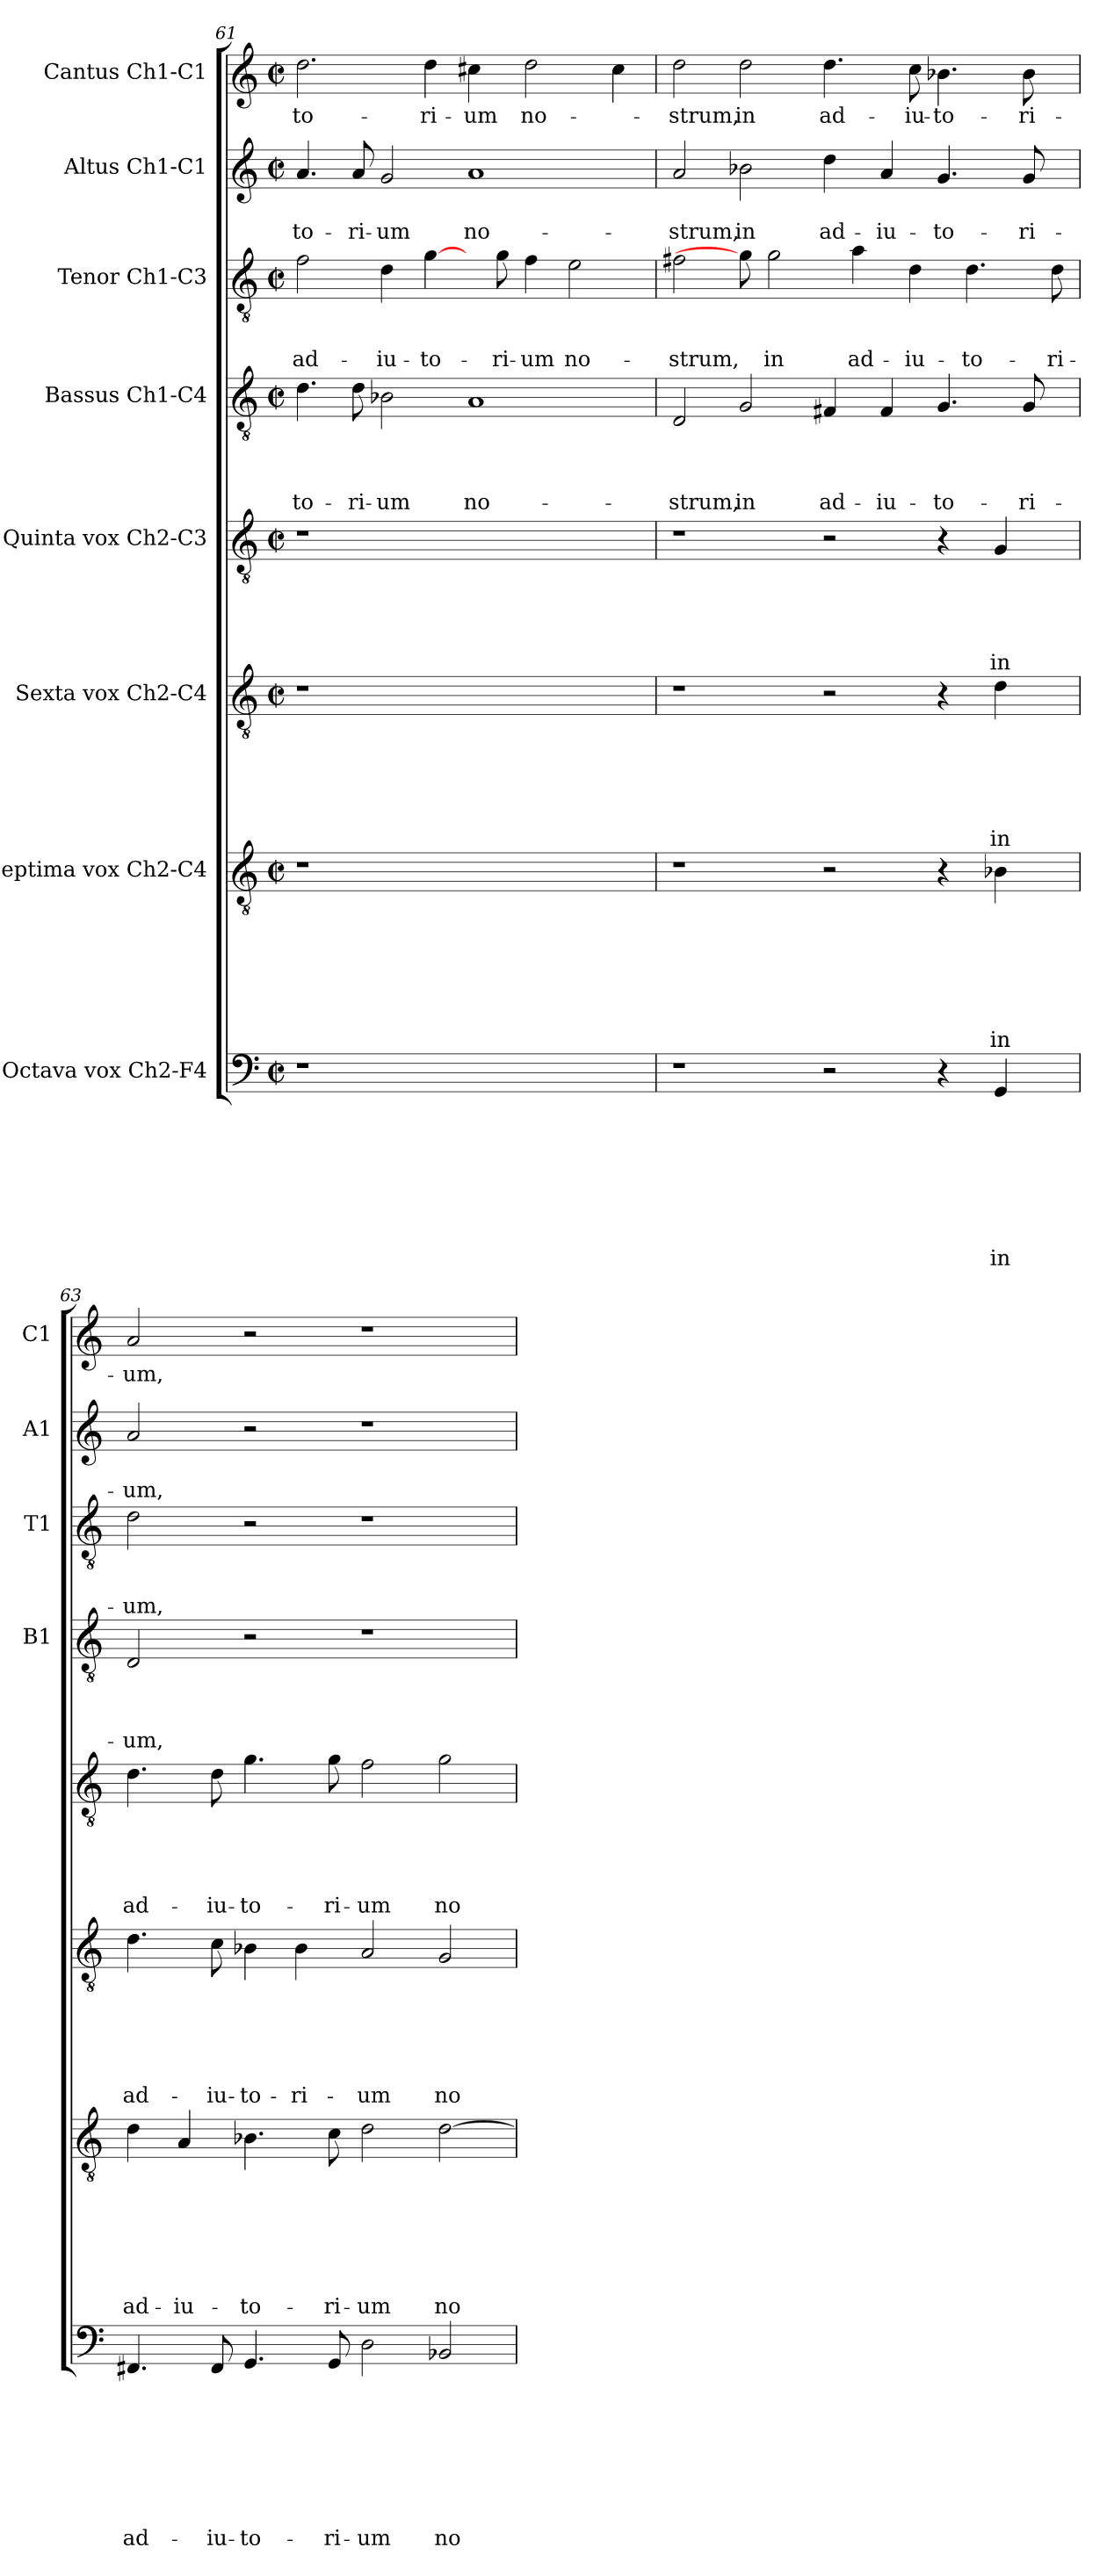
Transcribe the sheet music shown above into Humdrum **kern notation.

**kern	**text	**text	**text	**text	**text	**text	**text	**text	**kern	**text	**text	**text	**text	**text	**text	**text	**kern	**text	**text	**text	**text	**text	**text	**kern	**text	**text	**text	**text	**text	**kern	**text	**text	**text	**text	**kern	**text	**text	**text	**kern	**text	**text	**kern	**text
*part8	*part8	*part8	*part8	*part8	*part8	*part8	*part8	*part8	*part7	*part7	*part7	*part7	*part7	*part7	*part7	*part7	*part6	*part6	*part6	*part6	*part6	*part6	*part6	*part5	*part5	*part5	*part5	*part5	*part5	*part4	*part4	*part4	*part4	*part4	*part3	*part3	*part3	*part3	*part2	*part2	*part2	*part1	*part1
*staff8	*staff8	*staff8	*staff8	*staff8	*staff8	*staff8	*staff8	*staff8	*staff7	*staff7	*staff7	*staff7	*staff7	*staff7	*staff7	*staff7	*staff6	*staff6	*staff6	*staff6	*staff6	*staff6	*staff6	*staff5	*staff5	*staff5	*staff5	*staff5	*staff5	*staff4	*staff4	*staff4	*staff4	*staff4	*staff3	*staff3	*staff3	*staff3	*staff2	*staff2	*staff2	*staff1	*staff1
*I"Octava vox Ch2-F4	*	*	*	*	*	*	*	*	*I"Septima vox Ch2-C4	*	*	*	*	*	*	*	*I"Sexta vox Ch2-C4	*	*	*	*	*	*	*I"Quinta vox Ch2-C3	*	*	*	*	*	*I"Bassus Ch1-C4	*	*	*	*	*I"Tenor Ch1-C3	*	*	*	*I"Altus Ch1-C1	*	*	*I"Cantus Ch1-C1	*
*	*	*	*	*	*	*	*	*	*	*	*	*	*	*	*	*	*	*	*	*	*	*	*	*	*	*	*	*	*	*I'B1	*	*	*	*	*I'T1	*	*	*	*I'A1	*	*	*I'C1	*
*clefF4	*	*	*	*	*	*	*	*	*clefGv2	*	*	*	*	*	*	*	*clefGv2	*	*	*	*	*	*	*clefGv2	*	*	*	*	*	*clefGv2	*	*	*	*	*clefGv2	*	*	*	*clefG2	*	*	*clefG2	*
*k[]	*	*	*	*	*	*	*	*	*k[]	*	*	*	*	*	*	*	*k[]	*	*	*	*	*	*	*k[]	*	*	*	*	*	*k[]	*	*	*	*	*k[]	*	*	*	*k[]	*	*	*k[]	*
*C:	*	*	*	*	*	*	*	*	*C:	*	*	*	*	*	*	*	*C:	*	*	*	*	*	*	*C:	*	*	*	*	*	*C:	*	*	*	*	*C:	*	*	*	*C:	*	*	*C:	*
*M2/2	*	*	*	*	*	*	*	*	*M2/2	*	*	*	*	*	*	*	*M2/2	*	*	*	*	*	*	*M2/2	*	*	*	*	*	*M2/2	*	*	*	*	*M2/2	*	*	*	*M2/2	*	*	*M2/2	*
*met(c|)	*	*	*	*	*	*	*	*	*met(c|)	*	*	*	*	*	*	*	*met(c|)	*	*	*	*	*	*	*met(c|)	*	*	*	*	*	*met(c|)	*	*	*	*	*met(c|)	*	*	*	*met(c|)	*	*	*met(c|)	*
=61	=61	=61	=61	=61	=61	=61	=61	=61	=61	=61	=61	=61	=61	=61	=61	=61	=61	=61	=61	=61	=61	=61	=61	=61	=61	=61	=61	=61	=61	=61	=61	=61	=61	=61	=61	=61	=61	=61	=61	=61	=61	=61	=61
!	!	!	!	!	!	!	!	!	!	!	!	!	!	!	!	!	!	!	!	!	!	!	!	!	!	!	!	!	!	!	!	!	!	!LO:LY:b	!	!	!	!LO:LY:b	!	!	!LO:LY:b	!	!LO:LY:b
1r	.	.	.	.	.	.	.	.	1r	.	.	.	.	.	.	.	1r	.	.	.	.	.	.	1r	.	.	.	.	.	4.d\	.	.	.	-to-	2f\	.	.	ad-	4.a/	.	-to-	2.dd\	-to-
!	!	!	!	!	!	!	!	!	!	!	!	!	!	!	!	!	!	!	!	!	!	!	!	!	!	!	!	!	!	!	!	!	!	!LO:LY:b	!	!	!	!	!	!	!LO:LY:b	!	!
.	.	.	.	.	.	.	.	.	.	.	.	.	.	.	.	.	.	.	.	.	.	.	.	.	.	.	.	.	.	8d\	.	.	.	-ri-	.	.	.	.	8a/	.	-ri-	.	.
!	!	!	!	!	!	!	!	!	!	!	!	!	!	!	!	!	!	!	!	!	!	!	!	!	!	!	!	!	!	!	!	!	!	!LO:LY:b	!	!	!	!LO:LY:b	!	!	!LO:LY:b	!	!
.	.	.	.	.	.	.	.	.	.	.	.	.	.	.	.	.	.	.	.	.	.	.	.	.	.	.	.	.	.	2B-X\	.	.	.	-um	4d\	.	.	-iu-	2g/	.	-um	.	.
!	!	!	!	!	!	!	!	!	!	!	!	!	!	!	!	!	!	!	!	!	!	!	!	!	!	!	!	!	!	!	!	!	!	!	!	!	!	!LO:LY:b	!	!	!	!	!LO:LY:b
.	.	.	.	.	.	.	.	.	.	.	.	.	.	.	.	.	.	.	.	.	.	.	.	.	.	.	.	.	.	.	.	.	.	.	[4g\	.	.	-to-	.	.	.	4dd\	-ri-
!	!	!	!	!	!	!	!	!	!	!	!	!	!	!	!	!	!	!	!	!	!	!	!	!	!	!	!	!	!	!	!	!	!	!LO:LY:b	!	!	!	!	!	!	!LO:LY:b	!	!LO:LY:b
1ryy	.	.	.	.	.	.	.	.	1ryy	.	.	.	.	.	.	.	1ryy	.	.	.	.	.	.	1ryy	.	.	.	.	.	1A	.	.	.	no-	8ryy	.	.	.	1a	.	no-	4cc#X\	-um
!	!	!	!	!	!	!	!	!	!	!	!	!	!	!	!	!	!	!	!	!	!	!	!	!	!	!	!	!	!	!	!	!	!	!	!	!	!	!LO:LY:b	!	!	!	!	!
.	.	.	.	.	.	.	.	.	.	.	.	.	.	.	.	.	.	.	.	.	.	.	.	.	.	.	.	.	.	.	.	.	.	.	8g\	.	.	-ri-	.	.	.	.	.
!	!	!	!	!	!	!	!	!	!	!	!	!	!	!	!	!	!	!	!	!	!	!	!	!	!	!	!	!	!	!	!	!	!	!	!	!	!	!LO:LY:b	!	!	!	!	!LO:LY:b
.	.	.	.	.	.	.	.	.	.	.	.	.	.	.	.	.	.	.	.	.	.	.	.	.	.	.	.	.	.	.	.	.	.	.	4f\	.	.	-um	.	.	.	2dd\	no-
!	!	!	!	!	!	!	!	!	!	!	!	!	!	!	!	!	!	!	!	!	!	!	!	!	!	!	!	!	!	!	!	!	!	!	!	!	!	!LO:LY:b	!	!	!	!	!
.	.	.	.	.	.	.	.	.	.	.	.	.	.	.	.	.	.	.	.	.	.	.	.	.	.	.	.	.	.	.	.	.	.	.	2e\	.	.	no-	.	.	.	.	.
.	.	.	.	.	.	.	.	.	.	.	.	.	.	.	.	.	.	.	.	.	.	.	.	.	.	.	.	.	.	.	.	.	.	.	.	.	.	.	.	.	.	4cc#\	.
=62	=62	=62	=62	=62	=62	=62	=62	=62	=62	=62	=62	=62	=62	=62	=62	=62	=62	=62	=62	=62	=62	=62	=62	=62	=62	=62	=62	=62	=62	=62	=62	=62	=62	=62	=62	=62	=62	=62	=62	=62	=62	=62	=62
!	!	!	!	!	!	!	!	!	!	!	!	!	!	!	!	!	!	!	!	!	!	!	!	!	!	!	!	!	!	!	!	!	!	!LO:LY:b	!	!	!	!LO:LY:b	!	!	!LO:LY:b	!	!LO:LY:b
1r	.	.	.	.	.	.	.	.	1r	.	.	.	.	.	.	.	1r	.	.	.	.	.	.	1r	.	.	.	.	.	2D/	.	.	.	-strum,	2f#X\	.	.	-strum,	2a/	.	-strum,	2dd\	-strum,
!	!	!	!	!	!	!	!	!	!	!	!	!	!	!	!	!	!	!	!	!	!	!	!	!	!	!	!	!	!	!	!	!	!	!LO:LY:b	!	!	!	!	!	!	!LO:LY:b	!	!LO:LY:b
.	.	.	.	.	.	.	.	.	.	.	.	.	.	.	.	.	.	.	.	.	.	.	.	.	.	.	.	.	.	2G/	.	.	.	in	8g\]	.	.	.	2b-X\	.	in	2dd\	in
!	!	!	!	!	!	!	!	!	!	!	!	!	!	!	!	!	!	!	!	!	!	!	!	!	!	!	!	!	!	!	!	!	!	!	!	!	!	!LO:LY:b	!	!	!	!	!
.	.	.	.	.	.	.	.	.	.	.	.	.	.	.	.	.	.	.	.	.	.	.	.	.	.	.	.	.	.	.	.	.	.	.	2g\	.	.	in	.	.	.	.	.
!	!	!	!	!	!	!	!	!	!	!	!	!	!	!	!	!	!	!	!	!	!	!	!	!	!	!	!	!	!	!	!	!	!	!LO:LY:b	!	!	!	!	!	!	!LO:LY:b	!	!LO:LY:b
2r	.	.	.	.	.	.	.	.	2r	.	.	.	.	.	.	.	2r	.	.	.	.	.	.	2r	.	.	.	.	.	4F#X/	.	.	.	ad-	.	.	.	.	4dd\	.	ad-	4.dd\	ad-
!	!	!	!	!	!	!	!	!	!	!	!	!	!	!	!	!	!	!	!	!	!	!	!	!	!	!	!	!	!	!	!	!	!	!	!	!	!	!LO:LY:b	!	!	!	!	!
.	.	.	.	.	.	.	.	.	.	.	.	.	.	.	.	.	.	.	.	.	.	.	.	.	.	.	.	.	.	.	.	.	.	.	4a\	.	.	ad-	.	.	.	.	.
!	!	!	!	!	!	!	!	!	!	!	!	!	!	!	!	!	!	!	!	!	!	!	!	!	!	!	!	!	!	!	!	!	!	!LO:LY:b	!	!	!	!	!	!	!LO:LY:b	!	!
.	.	.	.	.	.	.	.	.	.	.	.	.	.	.	.	.	.	.	.	.	.	.	.	.	.	.	.	.	.	4F#/	.	.	.	-iu-	.	.	.	.	4a/	.	-iu-	.	.
!	!	!	!	!	!	!	!	!	!	!	!	!	!	!	!	!	!	!	!	!	!	!	!	!	!	!	!	!	!	!	!	!	!	!	!	!	!	!LO:LY:b	!	!	!	!	!LO:LY:b
.	.	.	.	.	.	.	.	.	.	.	.	.	.	.	.	.	.	.	.	.	.	.	.	.	.	.	.	.	.	.	.	.	.	.	4d\	.	.	-iu-	.	.	.	8cc\	-iu-
!	!	!	!	!	!	!	!	!	!	!	!	!	!	!	!	!	!	!	!	!	!	!	!	!	!	!	!	!	!	!	!	!	!	!LO:LY:b	!	!	!	!	!	!	!LO:LY:b	!	!LO:LY:b
4r	.	.	.	.	.	.	.	.	4r	.	.	.	.	.	.	.	4r	.	.	.	.	.	.	4r	.	.	.	.	.	4.G/	.	.	.	-to-	.	.	.	.	4.g/	.	-to-	4.b-X\	-to-
!	!	!	!	!	!	!	!	!	!	!	!	!	!	!	!	!	!	!	!	!	!	!	!	!	!	!	!	!	!	!	!	!	!	!	!	!	!	!LO:LY:b	!	!	!	!	!
.	.	.	.	.	.	.	.	.	.	.	.	.	.	.	.	.	.	.	.	.	.	.	.	.	.	.	.	.	.	.	.	.	.	.	4.d\	.	.	-to-	.	.	.	.	.
!	!	!	!	!	!	!	!	!LO:LY:b	!	!	!	!	!	!	!	!LO:LY:b	!	!	!	!	!	!	!LO:LY:b	!	!	!	!	!	!LO:LY:b	!	!	!	!	!	!	!	!	!	!	!	!	!	!
4GG/	.	.	.	.	.	.	.	in	4B-X\	.	.	.	.	.	.	in	4d\	.	.	.	.	.	in	4G/	.	.	.	.	in	.	.	.	.	.	.	.	.	.	.	.	.	.	.
!	!	!	!	!	!	!	!	!	!	!	!	!	!	!	!	!	!	!	!	!	!	!	!	!	!	!	!	!	!	!	!	!	!	!LO:LY:b	!	!	!	!	!	!	!LO:LY:b	!	!LO:LY:b
.	.	.	.	.	.	.	.	.	.	.	.	.	.	.	.	.	.	.	.	.	.	.	.	.	.	.	.	.	.	8G/	.	.	.	-ri-	.	.	.	.	8g/	.	-ri-	8b-\	-ri-
!	!	!	!	!	!	!	!	!	!	!	!	!	!	!	!	!	!	!	!	!	!	!	!	!	!	!	!	!	!	!	!	!	!	!	!	!	!	!LO:LY:b	!	!	!	!	!
8ryy	.	.	.	.	.	.	.	.	8ryy	.	.	.	.	.	.	.	8ryy	.	.	.	.	.	.	8ryy	.	.	.	.	.	8ryy	.	.	.	.	8d\	.	.	-ri-	8ryy	.	.	8ryy	.
=63	=63	=63	=63	=63	=63	=63	=63	=63	=63	=63	=63	=63	=63	=63	=63	=63	=63	=63	=63	=63	=63	=63	=63	=63	=63	=63	=63	=63	=63	=63	=63	=63	=63	=63	=63	=63	=63	=63	=63	=63	=63	=63	=63
!	!	!	!	!	!	!	!	!LO:LY:b	!	!	!	!	!	!	!	!LO:LY:b	!	!	!	!	!	!	!LO:LY:b	!	!	!	!	!	!LO:LY:b	!	!	!	!	!LO:LY:b	!	!	!	!LO:LY:b	!	!	!LO:LY:b	!	!LO:LY:b
4.FF#X/	.	.	.	.	.	.	.	ad-	4d\	.	.	.	.	.	.	ad-	4.d\	.	.	.	.	.	ad-	4.d\	.	.	.	.	ad-	2D/	.	.	.	-um,	2d\	.	.	-um,	2a/	.	-um,	2a/	-um,
!	!	!	!	!	!	!	!	!	!	!	!	!	!	!	!	!LO:LY:b	!	!	!	!	!	!	!	!	!	!	!	!	!	!	!	!	!	!	!	!	!	!	!	!	!	!	!
.	.	.	.	.	.	.	.	.	4A/	.	.	.	.	.	.	-iu-	.	.	.	.	.	.	.	.	.	.	.	.	.	.	.	.	.	.	.	.	.	.	.	.	.	.	.
!	!	!	!	!	!	!	!	!LO:LY:b	!	!	!	!	!	!	!	!	!	!	!	!	!	!	!LO:LY:b	!	!	!	!	!	!LO:LY:b	!	!	!	!	!	!	!	!	!	!	!	!	!	!
8FF#/	.	.	.	.	.	.	.	-iu-	.	.	.	.	.	.	.	.	8c\	.	.	.	.	.	-iu-	8d\	.	.	.	.	-iu-	.	.	.	.	.	.	.	.	.	.	.	.	.	.
!	!	!	!	!	!	!	!	!LO:LY:b	!	!	!	!	!	!	!	!LO:LY:b	!	!	!	!	!	!	!LO:LY:b	!	!	!	!	!	!LO:LY:b	!	!	!	!	!	!	!	!	!	!	!	!	!	!
4.GG/	.	.	.	.	.	.	.	-to-	4.B-X\	.	.	.	.	.	.	-to-	4B-X\	.	.	.	.	.	-to-	4.g\	.	.	.	.	-to-	2r	.	.	.	.	2r	.	.	.	2r	.	.	2r	.
!	!	!	!	!	!	!	!	!	!	!	!	!	!	!	!	!	!	!	!	!	!	!	!LO:LY:b	!	!	!	!	!	!	!	!	!	!	!	!	!	!	!	!	!	!	!	!
.	.	.	.	.	.	.	.	.	.	.	.	.	.	.	.	.	4B-\	.	.	.	.	.	-ri-	.	.	.	.	.	.	.	.	.	.	.	.	.	.	.	.	.	.	.	.
!	!	!	!	!	!	!	!	!LO:LY:b	!	!	!	!	!	!	!	!LO:LY:b	!	!	!	!	!	!	!	!	!	!	!	!	!LO:LY:b	!	!	!	!	!	!	!	!	!	!	!	!	!	!
8GG/	.	.	.	.	.	.	.	-ri-	8c\	.	.	.	.	.	.	-ri-	.	.	.	.	.	.	.	8g\	.	.	.	.	-ri-	.	.	.	.	.	.	.	.	.	.	.	.	.	.
!	!	!	!	!	!	!	!	!LO:LY:b	!	!	!	!	!	!	!	!LO:LY:b	!	!	!	!	!	!	!LO:LY:b	!	!	!	!	!	!LO:LY:b	!	!	!	!	!	!	!	!	!	!	!	!	!	!
2D\	.	.	.	.	.	.	.	-um	2d\	.	.	.	.	.	.	-um	2A/	.	.	.	.	.	-um	2f\	.	.	.	.	-um	1r	.	.	.	.	1r	.	.	.	1r	.	.	1r	.
!	!	!	!	!	!	!	!	!LO:LY:b	!	!	!	!	!	!	!	!LO:LY:b	!	!	!	!	!	!	!LO:LY:b	!	!	!	!	!	!LO:LY:b	!	!	!	!	!	!	!	!	!	!	!	!	!	!
2BB-X/	.	.	.	.	.	.	.	no-	[2d\	.	.	.	.	.	.	no-	2G/	.	.	.	.	.	no-	2g\	.	.	.	.	no-	.	.	.	.	.	.	.	.	.	.	.	.	.	.
=	=	=	=	=	=	=	=	=	=	=	=	=	=	=	=	=	=	=	=	=	=	=	=	=	=	=	=	=	=	=	=	=	=	=	=	=	=	=	=	=	=	=	=
*-	*-	*-	*-	*-	*-	*-	*-	*-	*-	*-	*-	*-	*-	*-	*-	*-	*-	*-	*-	*-	*-	*-	*-	*-	*-	*-	*-	*-	*-	*-	*-	*-	*-	*-	*-	*-	*-	*-	*-	*-	*-	*-	*-
